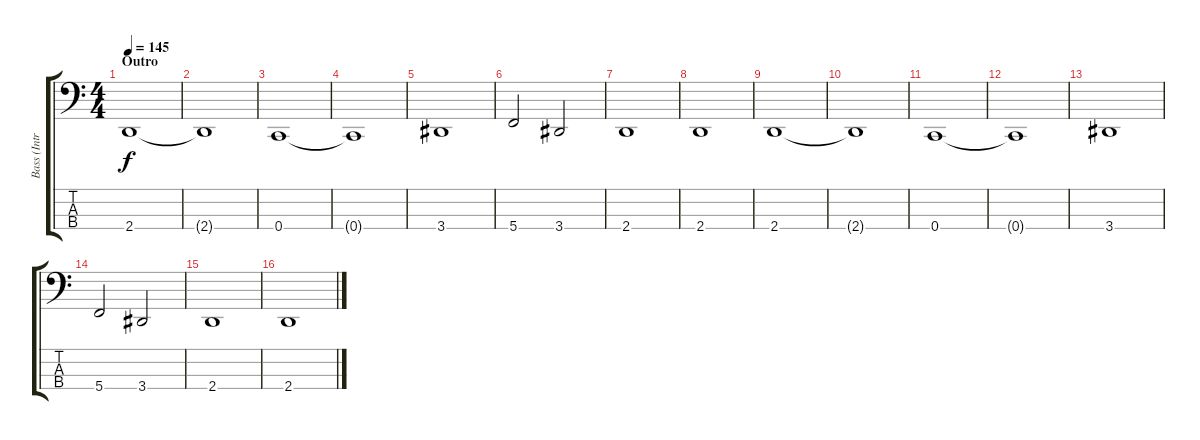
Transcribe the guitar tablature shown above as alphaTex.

\track ("Bass (Intro)" "Bass (Intr") {instrument electricbasspick}
\staff {score tabs}
\tuning (F2 C2 G1 C1) {hide}
\ts (4 4)
\section ("" "Outro")
\tempo 145
\clef f4
\ks c
2.4.1{dy f} |
2.4{t}.1 |
0.4.1 |
0.4{t}.1 |
3.4.1 |
5.4.2 3.4.2 |
2.4.1 |
2.4.1 |
2.4.1 |
2.4{t}.1 |
0.4.1 |
0.4{t}.1 |
3.4.1 |
5.4.2 3.4.2 |
2.4.1 |
2.4.1
